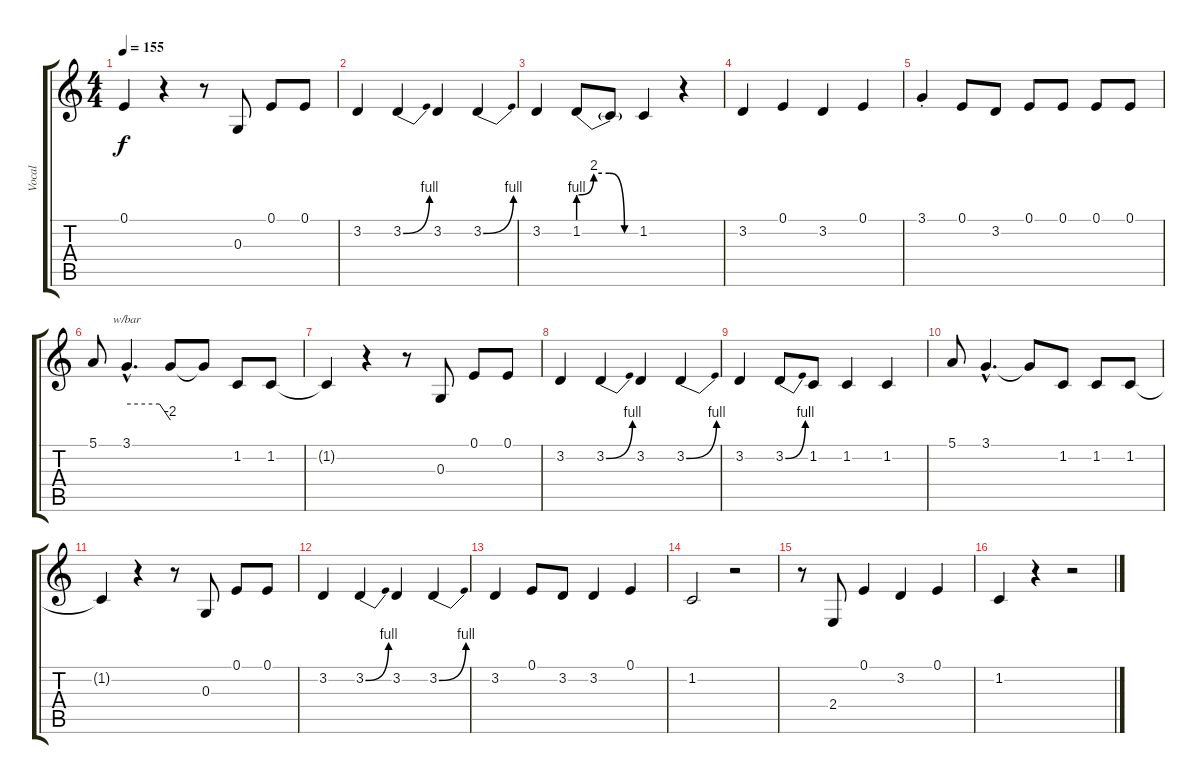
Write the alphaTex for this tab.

\track ("Vocal" "Vocal") {instrument lead2sawtooth}
\staff {score tabs}
\tuning (E4 B3 G3 D3 A2 E2) {hide}
\ts (4 4)
\tempo 155
\clef g2
\ks c
0.1.4{dy f} r.4 r.8 0.3.8 0.1.8 0.1.8 |
3.2.4 3.2{be (bend 0 0 60 4)}.4 3.2.4 3.2{be (bend 0 0 60 4)}.4 |
3.2.4 1.2{be (custom 0 4 15 8 30 8 45 0 60 0)}.8 1.2{t}.8 1.2.4 r.4 |
3.2.4 0.1.4 3.2.4 0.1.4 |
3.1{st}.4 0.1.8 3.2.8 0.1.8 0.1.8 0.1.8 0.1.8 |
5.1.8 3.1{hac}.4{d tbe (custom default 0 0 45 0 60 -8)} 3.1{t}.8 3.1{t}.8 1.2.8 1.2.8 |
1.2{t}.4 r.4 r.8 0.3.8 0.1.8 0.1.8 |
3.2.4 3.2{be (bend 0 0 60 4)}.4 3.2.4 3.2{be (bend 0 0 60 4)}.4 |
3.2.4 3.2{be (bend 0 0 60 4)}.8 1.2.8 1.2.4 1.2.4 |
5.1.8 3.1{hac}.4{d} 3.1{t}.8 1.2.8 1.2.8 1.2.8 |
1.2{t}.4 r.4 r.8 0.3.8 0.1.8 0.1.8 |
3.2.4 3.2{be (bend 0 0 60 4)}.4 3.2.4 3.2{be (bend 0 0 60 4)}.4 |
3.2.4 0.1.8 3.2.8 3.2.4 0.1.4 |
1.2.2 r.2 |
r.8 2.4.8 0.1.4 3.2.4 0.1.4 |
1.2.4 r.4 r.2
